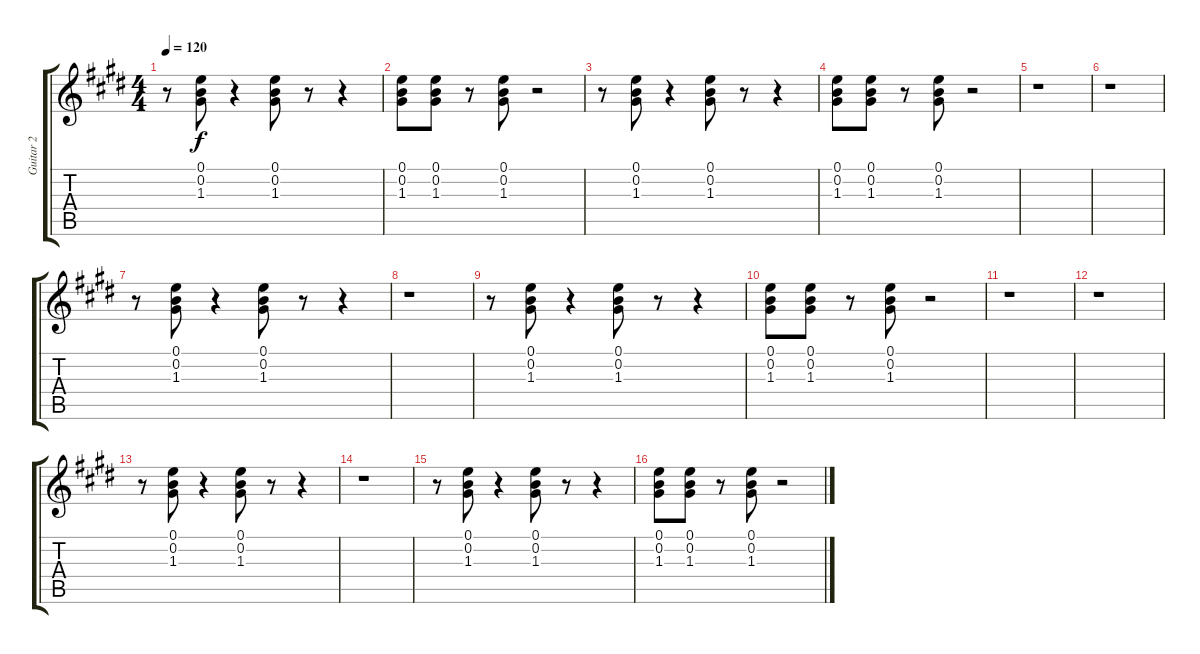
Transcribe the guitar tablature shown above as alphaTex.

\track ("Guitar 2" "Guitar 2") {instrument distortionguitar}
\staff {score tabs}
\tuning (E4 B3 G3 D3 A2 E2) {hide}
\ts (4 4)
\tempo 120
\clef g2
\ks e
r.8{dy f} (0.1 0.2 1.3).8 r.4 (0.1 0.2 1.3).8 r.8 r.4 |
(0.1 0.2 1.3).8 (0.1 0.2 1.3).8 r.8 (0.1 0.2 1.3).8 r.2 |
r.8 (0.1 0.2 1.3).8 r.4 (0.1 0.2 1.3).8 r.8 r.4 |
(0.1 0.2 1.3).8 (0.1 0.2 1.3).8 r.8 (0.1 0.2 1.3).8 r.2 |
r.1 |
r.1 |
r.8 (0.1 0.2 1.3).8 r.4 (0.1 0.2 1.3).8 r.8 r.4 |
r.1 |
r.8 (0.1 0.2 1.3).8 r.4 (0.1 0.2 1.3).8 r.8 r.4 |
(0.1 0.2 1.3).8 (0.1 0.2 1.3).8 r.8 (0.1 0.2 1.3).8 r.2 |
r.1 |
r.1 |
r.8 (0.1 0.2 1.3).8 r.4 (0.1 0.2 1.3).8 r.8 r.4 |
r.1 |
r.8 (0.1 0.2 1.3).8 r.4 (0.1 0.2 1.3).8 r.8 r.4 |
(0.1 0.2 1.3).8 (0.1 0.2 1.3).8 r.8 (0.1 0.2 1.3).8 r.2
